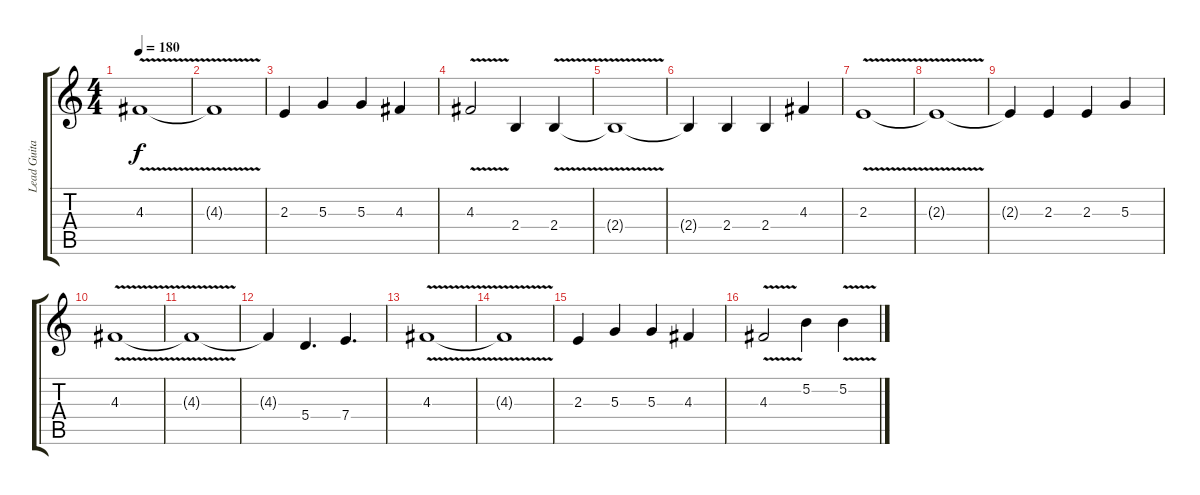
\track ("Lead Guitar" "Lead Guita") {instrument distortionguitar}
\staff {score tabs}
\tuning (B3 Gb3 D3 A2 E2 B1) {hide}
\ts (4 4)
\tempo 180
\clef g2
\ks c
4.3{v}.1{dy f} |
4.3{t}.1 |
2.3.4 5.3.4 5.3.4 4.3.4 |
4.3{v}.2 2.4.4 2.4{v}.4 |
2.4{t}.1 |
2.4{t}.4 2.4.4 2.4.4 4.3.4 |
2.3{v}.1 |
2.3{t}.1 |
2.3{t}.4 2.3.4 2.3.4 5.3.4 |
4.3{v}.1 |
4.3{t}.1 |
4.3{t}.4 5.4.4{d} 7.4.4{d} |
4.3{v}.1 |
4.3{t}.1 |
2.3.4 5.3.4 5.3.4 4.3.4 |
4.3{v}.2 5.2.4 5.2{v}.4
